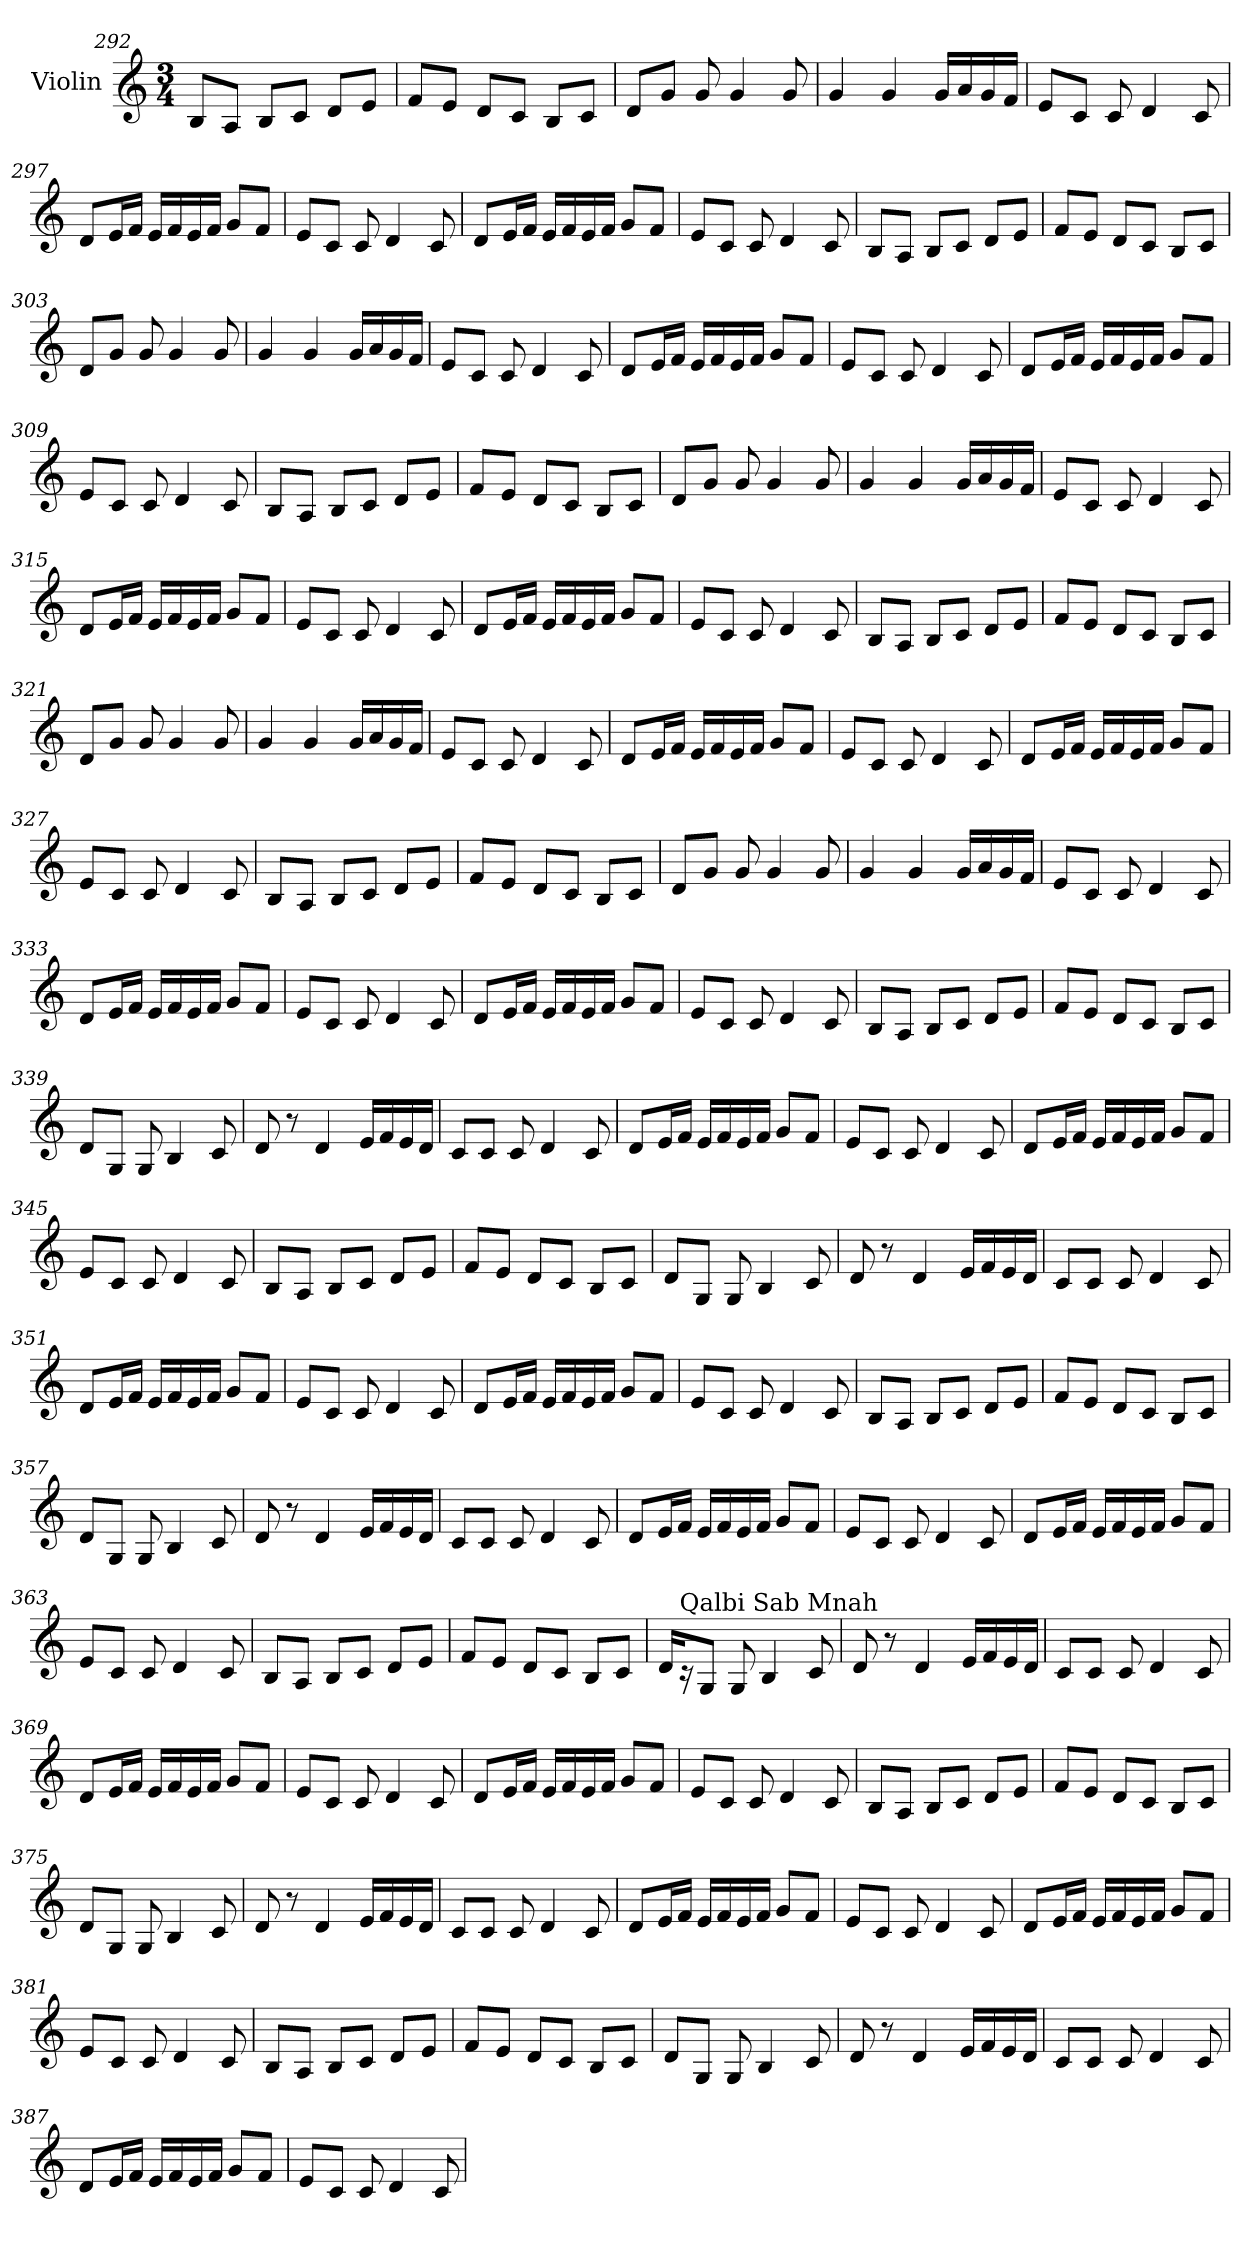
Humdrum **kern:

**kern
*part1
*staff1
*I"Violin
*clefG2
*k[]
*M3/4
=292
8B/L
8A/J
8B/L
8c/J
8d/L
8e/J
=293
8f/L
8e/J
8d/L
8c/J
8B/L
8c/J
=294
8d/L
8g/J
8g/
4g/
8g/
!!LO:LB:g=z
=295
4g/
4g/
16g/LL
16a/
16g/
16f/JJ
=296
8e/L
8c/J
8c/
4d/
8c/
=297
8d/L
16e/L
16f/JJ
16e/LL
16f/
16e/
16f/JJ
8g/L
8f/J
=298
8e/L
8c/J
8c/
4d/
8c/
=299
8d/L
16e/L
16f/JJ
16e/LL
16f/
16e/
16f/JJ
8g/L
8f/J
!!LO:LB:g=z
=300
8e/L
8c/J
8c/
4d/
8c/
=301
8B/L
8A/J
8B/L
8c/J
8d/L
8e/J
=302
8f/L
8e/J
8d/L
8c/J
8B/L
8c/J
=303
8d/L
8g/J
8g/
4g/
8g/
=304
4g/
4g/
16g/LL
16a/
16g/
16f/JJ
=305
8e/L
8c/J
8c/
4d/
8c/
!!LO:PB:g=z
=306
8d/L
16e/L
16f/JJ
16e/LL
16f/
16e/
16f/JJ
8g/L
8f/J
=307
8e/L
8c/J
8c/
4d/
8c/
=308
8d/L
16e/L
16f/JJ
16e/LL
16f/
16e/
16f/JJ
8g/L
8f/J
=309
8e/L
8c/J
8c/
4d/
8c/
=310
8B/L
8A/J
8B/L
8c/J
8d/L
8e/J
!!LO:LB:g=z
=311
8f/L
8e/J
8d/L
8c/J
8B/L
8c/J
=312
8d/L
8g/J
8g/
4g/
8g/
=313
4g/
4g/
16g/LL
16a/
16g/
16f/JJ
=314
8e/L
8c/J
8c/
4d/
8c/
=315
8d/L
16e/L
16f/JJ
16e/LL
16f/
16e/
16f/JJ
8g/L
8f/J
=316
8e/L
8c/J
8c/
4d/
8c/
!!LO:LB:g=z
=317
8d/L
16e/L
16f/JJ
16e/LL
16f/
16e/
16f/JJ
8g/L
8f/J
=318
8e/L
8c/J
8c/
4d/
8c/
=319
8B/L
8A/J
8B/L
8c/J
8d/L
8e/J
=320
8f/L
8e/J
8d/L
8c/J
8B/L
8c/J
=321
8d/L
8g/J
8g/
4g/
8g/
!!LO:LB:g=z
=322
4g/
4g/
16g/LL
16a/
16g/
16f/JJ
=323
8e/L
8c/J
8c/
4d/
8c/
=324
8d/L
16e/L
16f/JJ
16e/LL
16f/
16e/
16f/JJ
8g/L
8f/J
=325
8e/L
8c/J
8c/
4d/
8c/
=326
8d/L
16e/L
16f/JJ
16e/LL
16f/
16e/
16f/JJ
8g/L
8f/J
!!LO:LB:g=z
=327
8e/L
8c/J
8c/
4d/
8c/
=328
8B/L
8A/J
8B/L
8c/J
8d/L
8e/J
=329
8f/L
8e/J
8d/L
8c/J
8B/L
8c/J
=330
8d/L
8g/J
8g/
4g/
8g/
=331
4g/
4g/
16g/LL
16a/
16g/
16f/JJ
=332
8e/L
8c/J
8c/
4d/
8c/
!!LO:LB:g=z
=333
8d/L
16e/L
16f/JJ
16e/LL
16f/
16e/
16f/JJ
8g/L
8f/J
=334
8e/L
8c/J
8c/
4d/
8c/
=335
8d/L
16e/L
16f/JJ
16e/LL
16f/
16e/
16f/JJ
8g/L
8f/J
=336
8e/L
8c/J
8c/
4d/
8c/
=337
8B/L
8A/J
8B/L
8c/J
8d/L
8e/J
!!LO:LB:g=z
=338
8f/L
8e/J
8d/L
8c/J
8B/L
8c/J
=339
8d/L
8G/J
8G/
4B/
8c/
=340
8d/
8r
4d/
16e/LL
16f/
16e/
16d/JJ
=341
8c/L
8c/J
8c/
4d/
8c/
=342
8d/L
16e/L
16f/JJ
16e/LL
16f/
16e/
16f/JJ
8g/L
8f/J
!!LO:LB:g=z
=343
8e/L
8c/J
8c/
4d/
8c/
=344
8d/L
16e/L
16f/JJ
16e/LL
16f/
16e/
16f/JJ
8g/L
8f/J
=345
8e/L
8c/J
8c/
4d/
8c/
=346
8B/L
8A/J
8B/L
8c/J
8d/L
8e/J
=347
8f/L
8e/J
8d/L
8c/J
8B/L
8c/J
!!LO:PB:g=z
=348
8d/L
8G/J
8G/
4B/
8c/
=349
8d/
8r
4d/
16e/LL
16f/
16e/
16d/JJ
=350
8c/L
8c/J
8c/
4d/
8c/
=351
8d/L
16e/L
16f/JJ
16e/LL
16f/
16e/
16f/JJ
8g/L
8f/J
=352
8e/L
8c/J
8c/
4d/
8c/
!!LO:LB:g=z
=353
8d/L
16e/L
16f/JJ
16e/LL
16f/
16e/
16f/JJ
8g/L
8f/J
=354
8e/L
8c/J
8c/
4d/
8c/
=355
8B/L
8A/J
8B/L
8c/J
8d/L
8e/J
=356
8f/L
8e/J
8d/L
8c/J
8B/L
8c/J
=357
8d/L
8G/J
8G/
4B/
8c/
!!LO:LB:g=z
=358
8d/
8r
4d/
16e/LL
16f/
16e/
16d/JJ
=359
8c/L
8c/J
8c/
4d/
8c/
=360
8d/L
16e/L
16f/JJ
16e/LL
16f/
16e/
16f/JJ
8g/L
8f/J
=361
8e/L
8c/J
8c/
4d/
8c/
=362
8d/L
16e/L
16f/JJ
16e/LL
16f/
16e/
16f/JJ
8g/L
8f/J
!!LO:LB:g=z
=363
8e/L
8c/J
8c/
4d/
8c/
=364
8B/L
8A/J
8B/L
8c/J
8d/L
8e/J
=365
8f/L
8e/J
8d/L
8c/J
8B/L
8c/J
=366
16d/KL
!LO:TX:a:t=Qalbi Sab Mnah
16r
8G/J
8G/
4B/
8c/
=367
8d/
8r
4d/
16e/LL
16f/
16e/
16d/JJ
!!LO:LB:g=z
=368
8c/L
8c/J
8c/
4d/
8c/
=369
8d/L
16e/L
16f/JJ
16e/LL
16f/
16e/
16f/JJ
8g/L
8f/J
=370
8e/L
8c/J
8c/
4d/
8c/
=371
8d/L
16e/L
16f/JJ
16e/LL
16f/
16e/
16f/JJ
8g/L
8f/J
=372
8e/L
8c/J
8c/
4d/
8c/
!!LO:LB:g=z
=373
8B/L
8A/J
8B/L
8c/J
8d/L
8e/J
=374
8f/L
8e/J
8d/L
8c/J
8B/L
8c/J
=375
8d/L
8G/J
8G/
4B/
8c/
=376
8d/
8r
4d/
16e/LL
16f/
16e/
16d/JJ
=377
8c/L
8c/J
8c/
4d/
8c/
!!LO:LB:g=z
=378
8d/L
16e/L
16f/JJ
16e/LL
16f/
16e/
16f/JJ
8g/L
8f/J
=379
8e/L
8c/J
8c/
4d/
8c/
=380
8d/L
16e/L
16f/JJ
16e/LL
16f/
16e/
16f/JJ
8g/L
8f/J
=381
8e/L
8c/J
8c/
4d/
8c/
=382
8B/L
8A/J
8B/L
8c/J
8d/L
8e/J
!!LO:LB:g=z
=383
8f/L
8e/J
8d/L
8c/J
8B/L
8c/J
=384
8d/L
8G/J
8G/
4B/
8c/
=385
8d/
8r
4d/
16e/LL
16f/
16e/
16d/JJ
=386
8c/L
8c/J
8c/
4d/
8c/
=387
8d/L
16e/L
16f/JJ
16e/LL
16f/
16e/
16f/JJ
8g/L
8f/J
!!LO:PB:g=z
=388
8e/L
8c/J
8c/
4d/
8c/
=
*-
